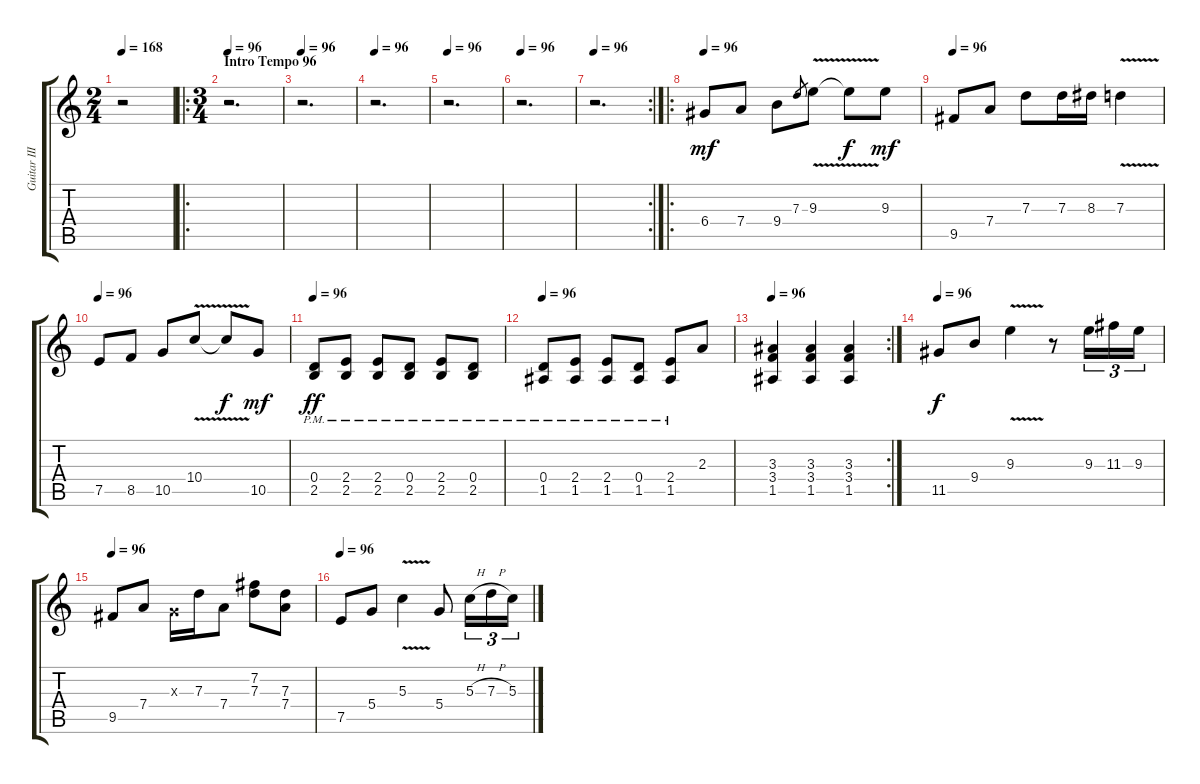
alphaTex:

\track ("Guitar III" "Guitar III") {instrument distortionguitar}
\staff {score tabs}
\tuning (E4 B3 G3 D3 A2 E2) {hide}
\ts (2 4)
\tempo 168
\clef g2
\ks c
r.2{dy mf instrument distortionguitar} |
\ro
\ts (3 4)
\section ("" "Intro Tempo 96")
\tempo 96
r.2{d} |
\tempo 96
r.2{d} |
\tempo 96
r.2{d} |
\tempo 96
r.2{d} |
\tempo 96
r.2{d} |
\rc 2
\tempo 96
r.2{d} |
\ro
\tempo 96
6.4.8{instrument overdrivenguitar} 7.4.8 9.4.8 7.3.8{gr} 9.3{v}.8 9.3{t}.8{dy f} 9.3.8{dy mf} |
\tempo 96
9.5.8{instrument overdrivenguitar} 7.4.8 7.3.8 7.3.16 8.3.16 7.3{v}.4 |
\tempo 96
7.5.8{instrument overdrivenguitar} 8.5.8 10.5.8 10.4{v}.8 10.4{t}.8{dy f} 10.5.8{dy mf} |
\tempo 96
(0.4{pm} 2.5{pm}).8{dy ff instrument distortionguitar} (2.4{pm} 2.5{pm}).8 (2.4{pm} 2.5{pm}).8 (0.4{pm} 2.5{pm}).8 (2.4{pm} 2.5{pm}).8 (0.4{pm} 2.5{pm}).8 |
\tempo 96
(0.4{pm} 1.5{pm}).8{instrument distortionguitar} (2.4{pm} 1.5{pm}).8 (2.4{pm} 1.5{pm}).8 (0.4{pm} 1.5{pm}).8 (2.4{pm} 1.5{pm}).8 2.3.8 |
\rc 2
\tempo 96
(3.3 3.4 1.5).4{instrument distortionguitar} (3.3 3.4 1.5).4 (3.3 3.4 1.5).4 |
\tempo 96
11.5.8{dy f} 9.4.8 9.3{v}.4 r.8 9.3.16{tu (3 2)} 11.3.16{tu (3 2)} 9.3.16{tu (3 2)} |
\tempo 96
9.5.8 7.4.8 0.3{x}.16 7.3.16 7.4.8 (7.2 7.3).8 (7.3 7.4).8 |
\tempo 96
7.5.8 5.4.8 5.3{v}.4 5.4.8 5.3{h}.16{tu (3 2)} 7.3{h}.16{tu (3 2)} 5.3.16{tu (3 2)}
